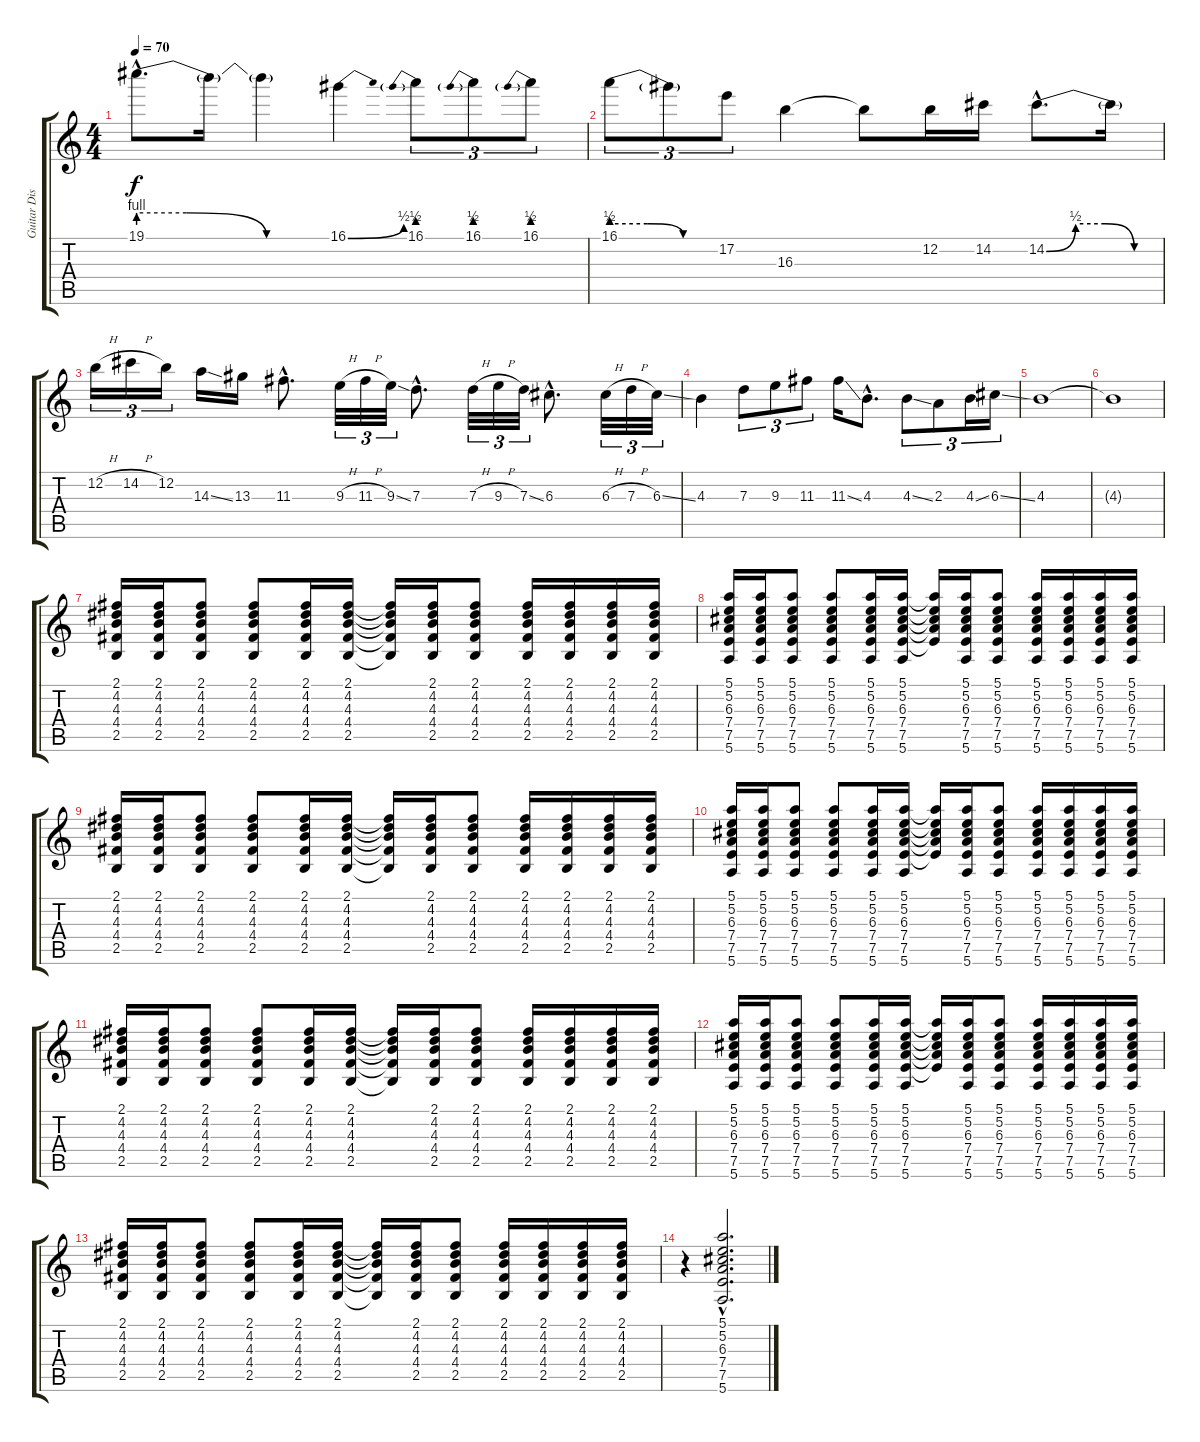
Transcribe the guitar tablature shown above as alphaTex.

\track ("Guitar Distortion 2" "Guitar Dis") {instrument distortionguitar}
\staff {score tabs}
\tuning (E4 B3 G3 D3 A2 E2) {hide}
\ts (4 4)
\tempo 70
\clef g2
\ks c
19.1{be (custom 0 4 15 4 40 0 60 0) hac}.8{d dy f} 19.1{t}.16 19.1{t}.4 16.1{be (bend 0 0 60 2)}.4 16.1{be (prebend 0 2 60 2)}.8{tu (3 2)} 16.1{be (prebend 0 2 60 2)}.8{tu (3 2)} 16.1{be (prebend 0 2 60 2)}.8{tu (3 2)} |
16.1{be (custom 0 2 20 2 40 0 60 0)}.8{tu (3 2)} 16.1{t}.8{tu (3 2)} 17.2.8{tu (3 2)} 16.3.4 16.3{t}.8 12.2.16 14.2.16 14.2{be (custom 0 0 15 2 30 2 45 0 60 0) hac}.8{d} 14.2{t}.16 |
12.2{h}.16{tu (3 2)} 14.2{h}.16{tu (3 2)} 12.2.16{tu (3 2)} 14.3{ss}.16 13.3.16 11.3{hac}.8{d} 9.3{h}.32{tu (3 2)} 11.3{h}.32{tu (3 2)} 9.3{ss}.32{tu (3 2)} 7.3{hac}.8{d} 7.3{h}.32{tu (3 2)} 9.3{h}.32{tu (3 2)} 7.3{ss}.32{tu (3 2)} 6.3{hac}.8{d} 6.3{h}.32{tu (3 2)} 7.3{h}.32{tu (3 2)} 6.3{ss}.32{tu (3 2)} |
4.3.4 7.3.8{tu (3 2)} 9.3.8{tu (3 2)} 11.3.8{tu (3 2)} 11.3{ss}.16 4.3{hac}.8{d} 4.3{ss}.8{tu (3 2)} 2.3.8{tu (3 2)} 4.3{ss}.16{tu (3 2)} 6.3{ss}.16{tu (3 2)} |
4.3.1 |
4.3{t}.1 |
(2.1 4.2 4.3 4.4 2.5).16 (2.1 4.2 4.3 4.4 2.5).16 (2.1 4.2 4.3 4.4 2.5).8 (2.1 4.2 4.3 4.4 2.5).8 (2.1 4.2 4.3 4.4 2.5).16 (2.1 4.2 4.3 4.4 2.5).16 (2.1{t} 4.2{t} 4.3{t} 4.4{t} 2.5{t}).16 (2.1 4.2 4.3 4.4 2.5).16 (2.1 4.2 4.3 4.4 2.5).8 (2.1 4.2 4.3 4.4 2.5).16 (2.1 4.2 4.3 4.4 2.5).16 (2.1 4.2 4.3 4.4 2.5).16 (2.1 4.2 4.3 4.4 2.5).16 |
(5.1 5.2 6.3 7.4 7.5 5.6).16 (5.1 5.2 6.3 7.4 7.5 5.6).16 (5.1 5.2 6.3 7.4 7.5 5.6).8 (5.1 5.2 6.3 7.4 7.5 5.6).8 (5.1 5.2 6.3 7.4 7.5 5.6).16 (5.1 5.2 6.3 7.4 7.5 5.6).16 (5.1{t} 5.2{t} 6.3{t} 7.4{t} 7.5{t}).16 (5.1 5.2 6.3 7.4 7.5 5.6).16 (5.1 5.2 6.3 7.4 7.5 5.6).8 (5.1 5.2 6.3 7.4 7.5 5.6).16 (5.1 5.2 6.3 7.4 7.5 5.6).16 (5.1 5.2 6.3 7.4 7.5 5.6).16 (5.1 5.2 6.3 7.4 7.5 5.6).16 |
(2.1 4.2 4.3 4.4 2.5).16 (2.1 4.2 4.3 4.4 2.5).16 (2.1 4.2 4.3 4.4 2.5).8 (2.1 4.2 4.3 4.4 2.5).8 (2.1 4.2 4.3 4.4 2.5).16 (2.1 4.2 4.3 4.4 2.5).16 (2.1{t} 4.2{t} 4.3{t} 4.4{t} 2.5{t}).16 (2.1 4.2 4.3 4.4 2.5).16 (2.1 4.2 4.3 4.4 2.5).8 (2.1 4.2 4.3 4.4 2.5).16 (2.1 4.2 4.3 4.4 2.5).16 (2.1 4.2 4.3 4.4 2.5).16 (2.1 4.2 4.3 4.4 2.5).16 |
(5.1 5.2 6.3 7.4 7.5 5.6).16 (5.1 5.2 6.3 7.4 7.5 5.6).16 (5.1 5.2 6.3 7.4 7.5 5.6).8 (5.1 5.2 6.3 7.4 7.5 5.6).8 (5.1 5.2 6.3 7.4 7.5 5.6).16 (5.1 5.2 6.3 7.4 7.5 5.6).16 (5.1{t} 5.2{t} 6.3{t} 7.4{t} 7.5{t}).16 (5.1 5.2 6.3 7.4 7.5 5.6).16 (5.1 5.2 6.3 7.4 7.5 5.6).8 (5.1 5.2 6.3 7.4 7.5 5.6).16 (5.1 5.2 6.3 7.4 7.5 5.6).16 (5.1 5.2 6.3 7.4 7.5 5.6).16 (5.1 5.2 6.3 7.4 7.5 5.6).16 |
(2.1 4.2 4.3 4.4 2.5).16 (2.1 4.2 4.3 4.4 2.5).16 (2.1 4.2 4.3 4.4 2.5).8 (2.1 4.2 4.3 4.4 2.5).8 (2.1 4.2 4.3 4.4 2.5).16 (2.1 4.2 4.3 4.4 2.5).16 (2.1{t} 4.2{t} 4.3{t} 4.4{t} 2.5{t}).16 (2.1 4.2 4.3 4.4 2.5).16 (2.1 4.2 4.3 4.4 2.5).8 (2.1 4.2 4.3 4.4 2.5).16 (2.1 4.2 4.3 4.4 2.5).16 (2.1 4.2 4.3 4.4 2.5).16 (2.1 4.2 4.3 4.4 2.5).16 |
(5.1 5.2 6.3 7.4 7.5 5.6).16 (5.1 5.2 6.3 7.4 7.5 5.6).16 (5.1 5.2 6.3 7.4 7.5 5.6).8 (5.1 5.2 6.3 7.4 7.5 5.6).8 (5.1 5.2 6.3 7.4 7.5 5.6).16 (5.1 5.2 6.3 7.4 7.5 5.6).16 (5.1{t} 5.2{t} 6.3{t} 7.4{t} 7.5{t}).16 (5.1 5.2 6.3 7.4 7.5 5.6).16 (5.1 5.2 6.3 7.4 7.5 5.6).8 (5.1 5.2 6.3 7.4 7.5 5.6).16 (5.1 5.2 6.3 7.4 7.5 5.6).16 (5.1 5.2 6.3 7.4 7.5 5.6).16 (5.1 5.2 6.3 7.4 7.5 5.6).16 |
(2.1 4.2 4.3 4.4 2.5).16 (2.1 4.2 4.3 4.4 2.5).16 (2.1 4.2 4.3 4.4 2.5).8 (2.1 4.2 4.3 4.4 2.5).8 (2.1 4.2 4.3 4.4 2.5).16 (2.1 4.2 4.3 4.4 2.5).16 (2.1{t} 4.2{t} 4.3{t} 4.4{t} 2.5{t}).16 (2.1 4.2 4.3 4.4 2.5).16 (2.1 4.2 4.3 4.4 2.5).8 (2.1 4.2 4.3 4.4 2.5).16 (2.1 4.2 4.3 4.4 2.5).16 (2.1 4.2 4.3 4.4 2.5).16 (2.1 4.2 4.3 4.4 2.5).16 |
r.4 (5.1{hac} 5.2{hac} 6.3{hac} 7.4{hac} 7.5{hac} 5.6{hac}).2{d}
